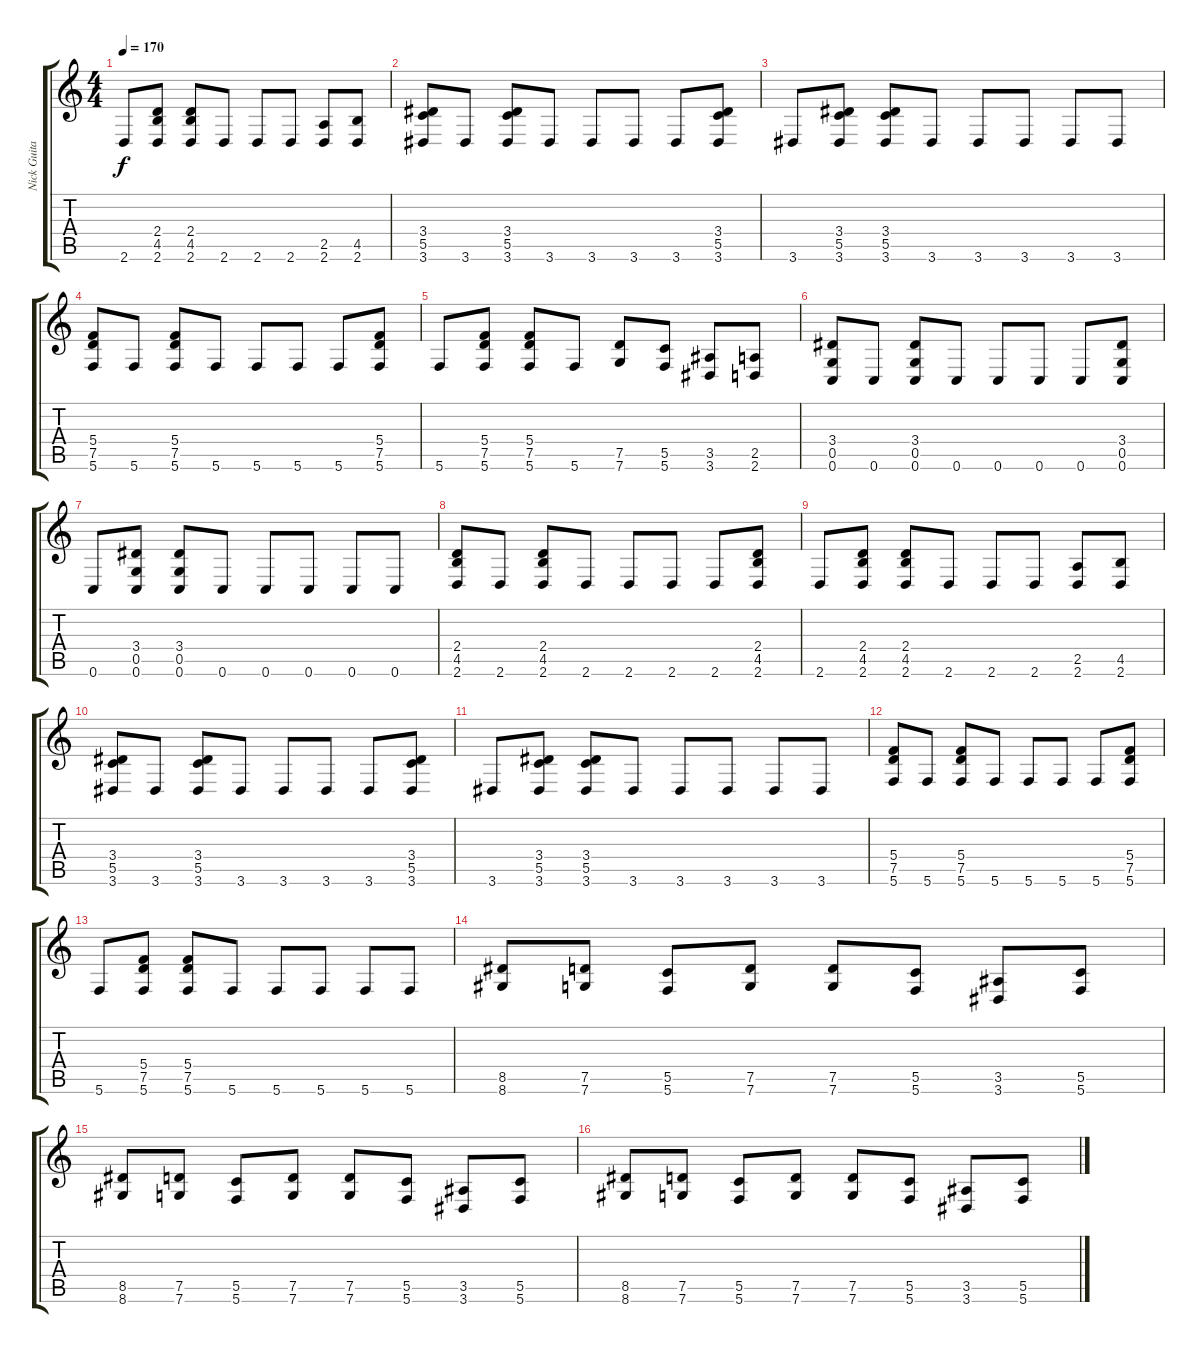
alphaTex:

\track ("Nick Guitar 1" "Nick Guita") {instrument distortionguitar}
\staff {score tabs}
\tuning (D4 A3 F3 C3 G2 C2) {hide}
\ts (4 4)
\tempo 170
\clef g2
\ks c
2.6.8{dy f} (2.4 4.5 2.6).8 (2.4 4.5 2.6).8 2.6.8 2.6.8 2.6.8 (2.5 2.6).8 (4.5 2.6).8 |
(3.4 5.5 3.6).8 3.6.8 (3.4 5.5 3.6).8 3.6.8 3.6.8 3.6.8 3.6.8 (3.4 5.5 3.6).8 |
3.6.8 (3.4 5.5 3.6).8 (3.4 5.5 3.6).8 3.6.8 3.6.8 3.6.8 3.6.8 3.6.8 |
(5.4 7.5 5.6).8 5.6.8 (5.4 7.5 5.6).8 5.6.8 5.6.8 5.6.8 5.6.8 (5.4 7.5 5.6).8 |
5.6.8 (5.4 7.5 5.6).8 (5.4 7.5 5.6).8 5.6.8 (7.5 7.6).8 (5.5 5.6).8 (3.5 3.6).8 (2.5 2.6).8 |
(3.4 0.5 0.6).8 0.6.8 (3.4 0.5 0.6).8 0.6.8 0.6.8 0.6.8 0.6.8 (3.4 0.5 0.6).8 |
0.6.8 (3.4 0.5 0.6).8 (3.4 0.5 0.6).8 0.6.8 0.6.8 0.6.8 0.6.8 0.6.8 |
(2.4 4.5 2.6).8 2.6.8 (2.4 4.5 2.6).8 2.6.8 2.6.8 2.6.8 2.6.8 (2.4 4.5 2.6).8 |
2.6.8 (2.4 4.5 2.6).8 (2.4 4.5 2.6).8 2.6.8 2.6.8 2.6.8 (2.5 2.6).8 (4.5 2.6).8 |
(3.4 5.5 3.6).8 3.6.8 (3.4 5.5 3.6).8 3.6.8 3.6.8 3.6.8 3.6.8 (3.4 5.5 3.6).8 |
3.6.8 (3.4 5.5 3.6).8 (3.4 5.5 3.6).8 3.6.8 3.6.8 3.6.8 3.6.8 3.6.8 |
(5.4 7.5 5.6).8 5.6.8 (5.4 7.5 5.6).8 5.6.8 5.6.8 5.6.8 5.6.8 (5.4 7.5 5.6).8 |
5.6.8 (5.4 7.5 5.6).8 (5.4 7.5 5.6).8 5.6.8 5.6.8 5.6.8 5.6.8 5.6.8 |
(8.5 8.6).8 (7.5 7.6).8 (5.5 5.6).8 (7.5 7.6).8 (7.5 7.6).8 (5.5 5.6).8 (3.5 3.6).8 (5.5 5.6).8 |
(8.5 8.6).8 (7.5 7.6).8 (5.5 5.6).8 (7.5 7.6).8 (7.5 7.6).8 (5.5 5.6).8 (3.5 3.6).8 (5.5 5.6).8 |
(8.5 8.6).8 (7.5 7.6).8 (5.5 5.6).8 (7.5 7.6).8 (7.5 7.6).8 (5.5 5.6).8 (3.5 3.6).8 (5.5 5.6).8
